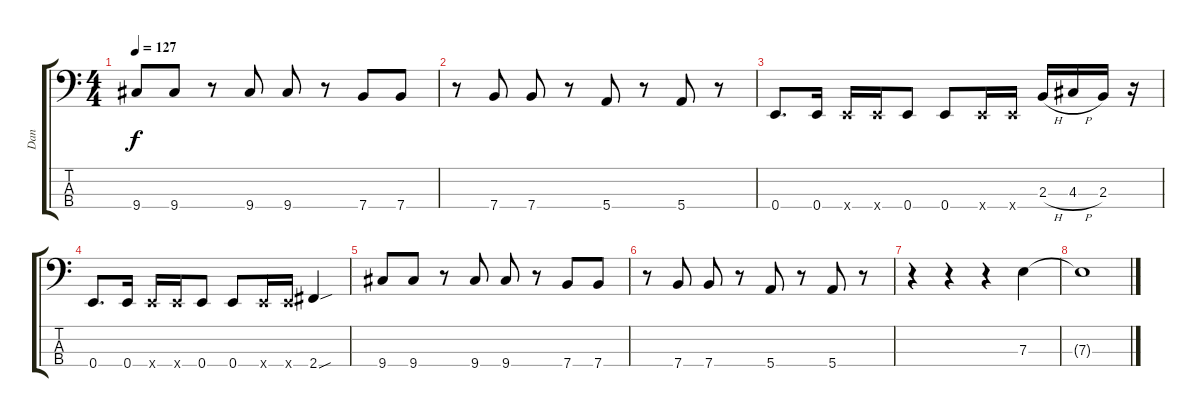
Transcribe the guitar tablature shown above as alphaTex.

\track ("Dan" "Dan") {instrument electricbassfinger}
\staff {score tabs}
\tuning (G2 D2 A1 E1) {hide}
\ts (4 4)
\tempo 127
\clef f4
\ks c
9.4.8{dy f} 9.4.8 r.8 9.4.8 9.4.8 r.8 7.4.8 7.4.8 |
r.8 7.4.8 7.4.8 r.8 5.4.8 r.8 5.4.8 r.8 |
0.4.8{d} 0.4.16 0.4{x}.16 0.4{x}.16 0.4.8 0.4.8 0.4{x}.16 0.4{x}.16 2.3{h}.16 4.3{h}.16 2.3.16 r.16 |
0.4.8{d} 0.4.16 0.4{x}.16 0.4{x}.16 0.4.8 0.4.8 0.4{x}.16 0.4{x}.16 2.4{sou}.4 |
9.4.8 9.4.8 r.8 9.4.8 9.4.8 r.8 7.4.8 7.4.8 |
r.8 7.4.8 7.4.8 r.8 5.4.8 r.8 5.4.8 r.8 |
r.4 r.4 r.4 7.3.4 |
7.3{t}.1
